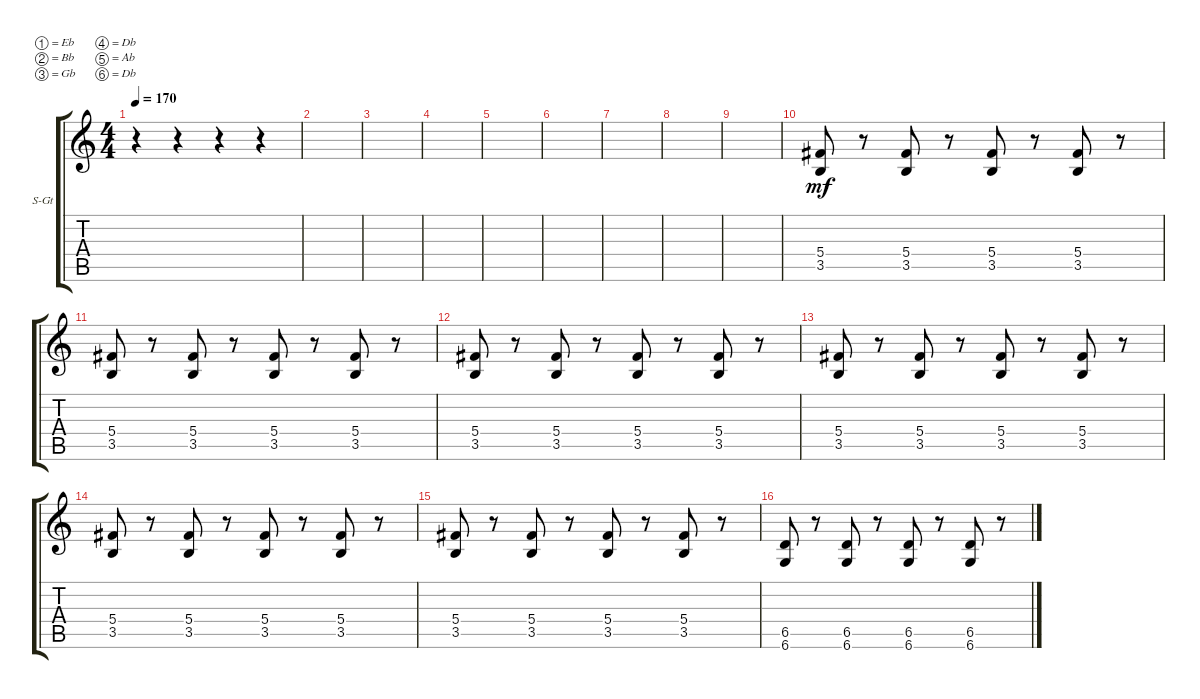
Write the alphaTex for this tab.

\defaultSystemsLayout 4
\bracketExtendMode groupsimilarinstruments
\firstSystemTrackNameOrientation horizontal
\otherSystemsTrackNameOrientation horizontal
\track ("Steel Guitar" "S-Gt") {instrument acousticguitarsteel}
\staff {score tabs}
\tuning (Eb4 Bb3 Gb3 Db3 Ab2 Db2)
\ts (4 4)
\tempo 170
\clef g2
\ks c
r.4{dy mf instrument acousticguitarsteel} r.4 r.4 r.4 |
|
|
|
|
|
|
|
|
(3.5 5.4).8 r.8 (3.5 5.4).8 r.8 (3.5 5.4).8 r.8 (3.5 5.4).8 r.8 |
(3.5 5.4).8 r.8 (3.5 5.4).8 r.8 (3.5 5.4).8 r.8 (3.5 5.4).8 r.8 |
(3.5 5.4).8 r.8 (3.5 5.4).8 r.8 (3.5 5.4).8 r.8 (3.5 5.4).8 r.8 |
(3.5 5.4).8 r.8 (3.5 5.4).8 r.8 (3.5 5.4).8 r.8 (3.5 5.4).8 r.8 |
(3.5 5.4).8 r.8 (3.5 5.4).8 r.8 (3.5 5.4).8 r.8 (3.5 5.4).8 r.8 |
(3.5 5.4).8 r.8 (3.5 5.4).8 r.8 (3.5 5.4).8 r.8 (3.5 5.4).8 r.8 |
(6.5 6.6).8 r.8 (6.5 6.6).8 r.8 (6.5 6.6).8 r.8 (6.5 6.6).8 r.8
